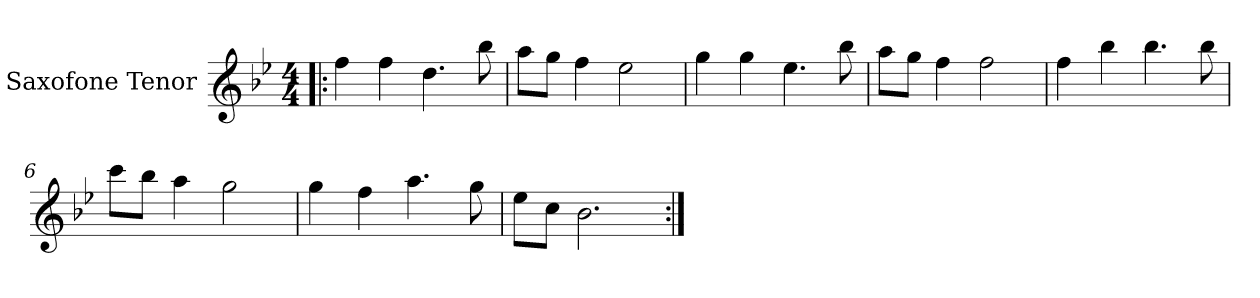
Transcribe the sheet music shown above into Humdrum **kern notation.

**kern
*part1
*staff1
*I"Saxofone Tenor
*I'Sax. Tn.
*clefG2
*ITrd8c14
*k[b-e-]
*M4/4
=1!|:
4f\
4f\
4.d\
8b-\
=2
8a\L
8g\J
4f\
2e-\
=3
4g\
4g\
4.e-\
8b-\
=4
8a\L
8g\J
4f\
2f\
=5
4f\
4b-\
4.b-\
8b-\
=6
8cc\L
8b-\J
4a\
2g\
!!LO:LB:g=z
=7
4g\
4f\
4.a\
8g\
=8
8e-\L
8c\J
2.B-\
=:|!
*-
